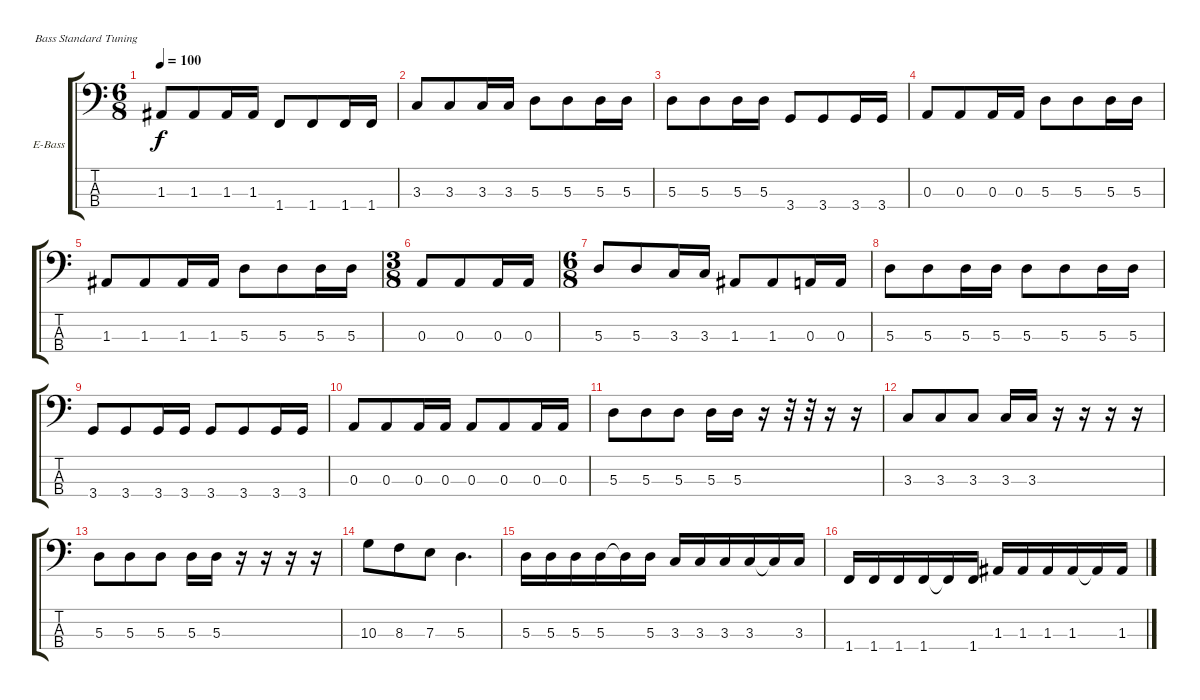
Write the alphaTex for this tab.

\defaultSystemsLayout 4
\bracketExtendMode groupsimilarinstruments
\firstSystemTrackNameOrientation horizontal
\otherSystemsTrackNameOrientation horizontal
\track ("Electric Bass" "E-Bass") {instrument electricbassfinger}
\staff {score tabs}
\tuning (G2 D2 A1 E1)
\ts (6 8)
\tempo 100
\clef f4
\scale
0.333333
\ks c
1.3.8{dy f} 1.3.8 1.3.16 1.3.16 1.4.8 1.4.8 1.4.16 1.4.16 |
\scale
0.333333 3.3.8 3.3.8 3.3.16 3.3.16 5.3.8 5.3.8 5.3.16 5.3.16 |
\scale
0.333333 5.3.8 5.3.8 5.3.16 5.3.16 3.4.8 3.4.8 3.4.16 3.4.16 |
\scale
0.333333 0.3.8 0.3.8 0.3.16 0.3.16 5.3.8 5.3.8 5.3.16 5.3.16 |
\scale
0.333333 1.3.8 1.3.8 1.3.16 1.3.16 5.3.8 5.3.8 5.3.16 5.3.16 |
\ts (3 8)
\scale
0.333333 0.3.8 0.3.8 0.3.16 0.3.16 |
\ts (6 8)
\scale
0.333333 5.3.8 5.3.8 3.3.16 3.3.16 1.3.8 1.3.8 0.3.16 0.3.16 |
\scale
0.333333 5.3.8 5.3.8 5.3.16 5.3.16 5.3.8 5.3.8 5.3.16 5.3.16 |
\scale
0.333333 3.4.8 3.4.8 3.4.16 3.4.16 3.4.8 3.4.8 3.4.16 3.4.16 |
\scale
0.333333 0.3.8 0.3.8 0.3.16 0.3.16 0.3.8 0.3.8 0.3.16 0.3.16 |
\scale
0.333333 5.3.8 5.3.8 5.3.8 5.3.16 5.3.16 r.16 r.32 r.32 r.16 r.16 |
\scale
0.333333 3.3.8 3.3.8 3.3.8 3.3.16 3.3.16 r.16 r.16 r.16 r.16 |
\scale
0.333333 5.3.8 5.3.8 5.3.8 5.3.16 5.3.16 r.16 r.16 r.16 r.16 |
\scale
0.333333 10.3.8 8.3.8 7.3.8 5.3.4{d} |
\scale
0.333333 5.3.16 5.3.16 5.3.16 5.3.16 5.3{t}.16 5.3.16 3.3.16 3.3.16 3.3.16 3.3.16 3.3{t}.16 3.3.16 |
\scale
0.333333 1.4.16 1.4.16 1.4.16 1.4.16 1.4{t}.16 1.4.16 1.3.16 1.3.16 1.3.16 1.3.16 1.3{t}.16 1.3.16
